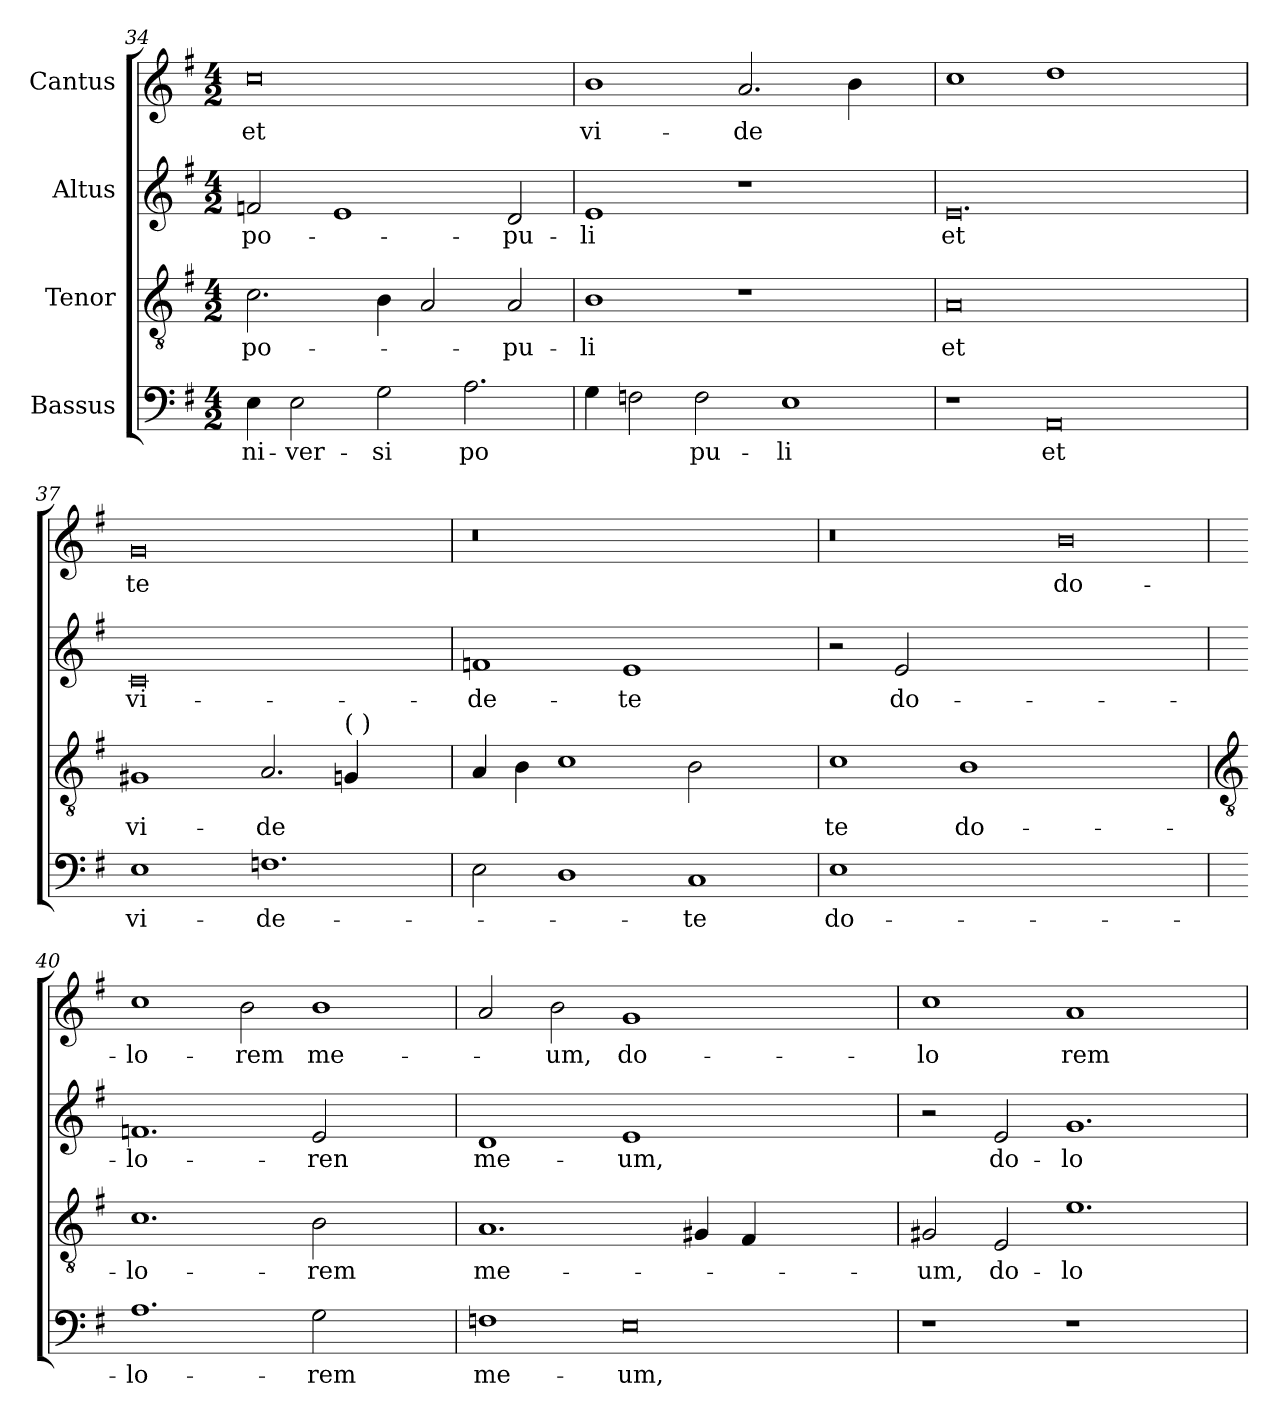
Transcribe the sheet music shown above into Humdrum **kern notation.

**kern	**text	**kern	**text	**kern	**text	**kern	**text
*part4	*part4	*part3	*part3	*part2	*part2	*part1	*part1
*staff4	*staff4	*staff3	*staff3	*staff2	*staff2	*staff1	*staff1
*I"Bassus	*	*I"Tenor	*	*I"Altus	*	*I"Cantus	*
*clefF4	*	*clefGv2	*	*clefG2	*	*clefG2	*
*k[f#]	*	*k[f#]	*	*k[f#]	*	*k[f#]	*
*G:	*	*G:	*	*G:	*	*G:	*
*M4/2	*	*M4/2	*	*M4/2	*	*M4/2	*
=34	=34	=34	=34	=34	=34	=34	=34
!	!LO:LY:b	!	!LO:LY:b	!	!LO:LY:b	!	!LO:LY:b
*	*	*	*	*	*	*^	*
4E	-ni-	2.c	po-	2fn	po-	0cc	0ryy	et
!	!LO:LY:b	!	!	!	!	!	!	!
2E	-ver-	.	.	.	.	.	.	.
.	.	.	.	1e	.	.	.	.
!	!LO:LY:b	!	!	!	!	!	!	!
2G	-si	4B	.	.	.	.	.	.
.	.	2A	.	.	.	.	.	.
!	!LO:LY:b	!	!	!	!	!	!	!
2.A	po	.	.	.	.	.	.	.
!	!	!	!LO:LY:b	!	!LO:LY:b	!	!	!
.	.	2A	-pu-	2d	-pu-	.	.	.
=35	=35	=35	=35	=35	=35	=35	=35	=35
!	!	!	!LO:LY:b	!	!LO:LY:b	!	!	!LO:LY:b
4G	.	1B	-li	1e	-li	1b	4ryy	vi-
2Fn	.	.	.	.	.	.	0ryy	.
!	!LO:LY:b	!	!	!	!	!	!	!
2F	pu-	.	.	.	.	.	.	.
!	!	!	!	!	!	!	!	!LO:LY:b
.	.	1r	.	1r	.	2.a	.	-de
!	!LO:LY:b	!	!	!	!	!	!	!
1E	-li	.	.	.	.	.	.	.
.	.	.	.	.	.	4b	.	.
.	.	4ryy	.	4ryy	.	4ryy	.	.
=36	=36	=36	=36	=36	=36	=36	=36	=36
!	!	!	!LO:LY:b	!	!LO:LY:b	!	!	!
1r	.	0A	et	0.e	et	1cc	1ryy	.
!	!LO:LY:b	!	!	!	!	!	!	!
0AA	et	.	.	.	.	1dd	0ryy	.
.	.	1ryy	.	.	.	1ryy	.	.
=37	=37	=37	=37	=37	=37	=37	=37	=37
!	!LO:LY:b	!	!LO:LY:b	!	!LO:LY:b	!	!	!LO:LY:b
1E	vi-	1G#X	vi-	0c	vi-	0g	2ryy	te
.	.	.	.	.	.	.	0ryy	.
!	!LO:LY:b	!	!LO:LY:b	!	!	!	!	!
1.Fn	-de-	2.A	-de	.	.	.	.	.
!	!	!LO:TX:a:t=(  )	!	!	!	!	!	!
.	.	4G	.	.	.	.	.	.
.	.	2ryy	.	2ryy	.	2ryy	.	.
!!LO:LB:g=z	!!
=38	=38	=38	=38	=38	=38	=38	=38	=38
!	!	!	!	!	!LO:LY:b	!	!	!
2E	.	4A	.	1fn	-de-	0r	0ryy	.
.	.	4B	.	.	.	.	.	.
1D	.	1c	.	.	.	.	.	.
!	!	!	!	!	!LO:LY:b	!	!	!
.	.	.	.	1e	-te	.	.	.
!	!LO:LY:b	!	!	!	!	!	!	!
1C	-te	2B	.	.	.	.	.	.
.	.	2ryy	.	2ryy	.	2ryy	2ryy	.
=39	=39	=39	=39	=39	=39	=39	=39	=39
!	!LO:LY:b	!	!LO:LY:b	!	!	!	!	!
1E	do-	1c	te	2r	.	0r	0ryy	.
!	!	!	!	!	!LO:LY:b	!	!	!
.	.	.	.	2e	do-	.	.	.
!	!	!	!LO:LY:b	!	!	!	!	!
0.ryy	.	1B	do-	0.ryy	.	.	.	.
!	!	!	!	!	!	!	!	!LO:LY:b
.	.	0ryy	.	.	.	0b	0ryy	do-
!!LO:LB:g=z	!!
=40A	=40A	=40A	=40A	=40A	=40A	=40A	=40A	=40A
*	*	*clefGv2	*	*	*	*	*	*
!	!LO:LY:b	!	!LO:LY:b	!	!LO:LY:b	!	!	!LO:LY:b
1.A	-lo-	1.c	-lo-	1.fn	-lo-	1cc	0ryy	-lo-
!	!	!	!	!	!	!	!	!LO:LY:b
.	.	.	.	.	.	2b	.	-rem
!	!LO:LY:b	!	!LO:LY:b	!	!LO:LY:b	!	!	!LO:LY:b
2G	-rem	2B	-rem	2e	-ren	1b	.	me-
2ryy	.	2ryy	.	2ryy	.	.	2ryy	.
=41A	=41A	=41A	=41A	=41A	=41A	=41A	=41A	=41A
!	!LO:LY:b	!	!LO:LY:b	!	!LO:LY:b	!	!	!
1Fn	me-	1.A	me-	1d	me-	2a	0ryy	.
!	!	!	!	!	!	!	!	!LO:LY:b
.	.	.	.	.	.	2b	.	-um,
!	!LO:LY:b	!	!	!	!LO:LY:b	!	!	!LO:LY:b
0E	-um,	.	.	1e	-um,	1g	.	do-
.	.	4G#X	.	.	.	.	.	.
.	.	4F#	.	.	.	.	.	.
.	.	1ryy	.	1ryy	.	1ryy	1ryy	.
=42A	=42A	=42A	=42A	=42A	=42A	=42A	=42A	=42A
!	!	!	!LO:LY:b	!	!	!	!	!LO:LY:b
1r	.	2G#X	-um,	2r	.	1cc	0ryy	-lo
!	!	!	!LO:LY:b	!	!LO:LY:b	!	!	!
.	.	2E	do-	2e	do-	.	.	.
!	!	!	!LO:LY:b	!	!LO:LY:b	!	!	!LO:LY:b
1r	.	1.e	-lo-	1.g	-lo-	1a	.	rem
2ryy	.	.	.	.	.	2ryy	2ryy	.
*	*	*	*	*	*	*v	*v	*
=	=	=	=	=	=	=	=
*-	*-	*-	*-	*-	*-	*-	*-
